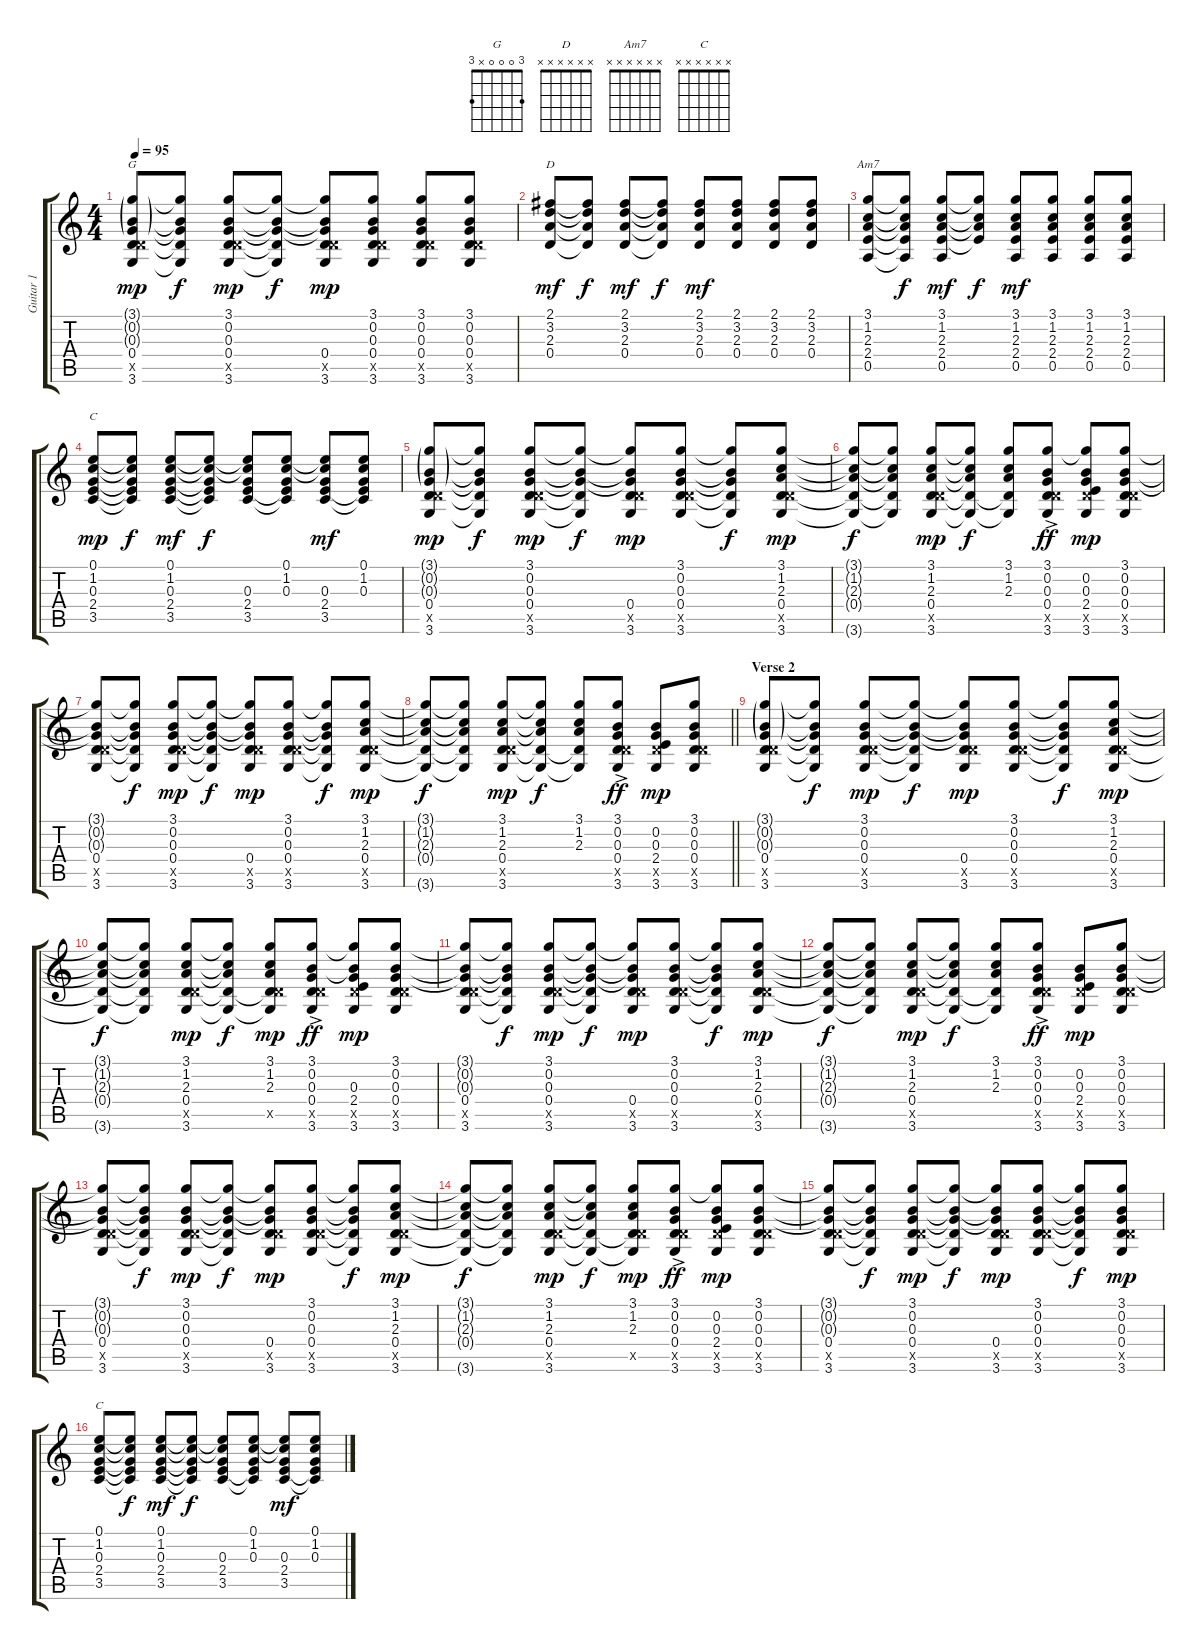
\track ("Guitar 1" "Guitar 1") {instrument electricguitarclean}
\staff {score tabs}
\tuning (E4 B3 G3 D3 A2 E2) {hide}
\chord ("G" 3 0 0 0 x 3)
\chord ("D" x x x x x x)
\chord ("Am7" x x x x x x)
\chord ("C" 0 1 0 2 3 x)
\chord ("C" x x x x x x)
\ts (4 4)
\tempo 95
\clef g2
\ks c
(3.1{g} 0.2{g} 0.3{g} 0.4 5.5{x} 3.6).8{ch "G" dy mp} (3.1{t} 0.2{t} 0.3{t} 0.4{t} 3.6{t}).8{dy f} (3.1 0.2 0.3 0.4 5.5{x} 3.6).8{dy mp} (3.1{t} 0.2{t} 0.3{t} 0.4{t} 3.6{t}).8{dy f} (3.1{t} 0.2{t} 0.3{t} 0.4 5.5{x} 3.6).8{dy mp} (3.1 0.2 0.3 0.4 5.5{x} 3.6).8 (3.1 0.2 0.3 0.4 5.5{x} 3.6).8 (3.1 0.2 0.3 0.4 5.5{x} 3.6).8 |
(2.1 3.2 2.3 0.4).8{ch "D" dy mf} (2.1{t} 3.2{t} 2.3{t} 0.4{t}).8{dy f} (2.1 3.2 2.3 0.4).8{dy mf} (2.1{t} 3.2{t} 2.3{t} 0.4{t}).8{dy f} (2.1 3.2 2.3 0.4).8{dy mf} (2.1 3.2 2.3 0.4).8 (2.1 3.2 2.3 0.4).8 (2.1 3.2 2.3 0.4).8 |
(3.1 1.2 2.3 2.4 0.5).8{ch "Am7"} (3.1{t} 1.2{t} 2.3{t} 2.4{t} 0.5{t}).8{dy f} (3.1 1.2 2.3 2.4 0.5).8{dy mf} (3.1{t} 1.2{t} 2.3{t} 2.4{t}).8{dy f} (3.1 1.2 2.3 2.4 0.5).8{dy mf} (3.1 1.2 2.3 2.4 0.5).8 (3.1 1.2 2.3 2.4 0.5).8 (3.1 1.2 2.3 2.4 0.5).8 |
(0.1 1.2 0.3 2.4 3.5).8{ch "C" dy mp} (0.1{t} 1.2{t} 0.3{t} 2.4{t} 3.5{t}).8{dy f} (0.1 1.2 0.3 2.4 3.5).8{dy mf} (0.1{t} 1.2{t} 0.3{t} 2.4{t} 3.5{t}).8{dy f} (0.1{t} 1.2{t} 0.3 2.4 3.5).8 (0.1 1.2 0.3 2.4{t} 3.5{t}).8 (0.1{t} 1.2{t} 0.3 2.4 3.5).8{dy mf} (0.1 1.2 0.3 2.4{t} 3.5{t}).8 |
(3.1{g} 0.2{g} 0.3{g} 0.4 5.5{x} 3.6).8{dy mp} (3.1{t} 0.2{t} 0.3{t} 0.4{t} 3.6{t}).8{dy f} (3.1 0.2 0.3 0.4 5.5{x} 3.6).8{dy mp} (3.1{t} 0.2{t} 0.3{t} 0.4{t} 3.6{t}).8{dy f} (3.1{t} 0.2{t} 0.3{t} 0.4 5.5{x} 3.6).8{dy mp} (3.1 0.2 0.3 0.4 5.5{x} 3.6).8 (3.1{t} 0.2{t} 0.3{t} 0.4{t} 3.6{t}).8{dy f} (3.1 1.2 2.3 0.4 5.5{x} 3.6).8{dy mp} |
(3.1{t} 1.2{t} 2.3{t} 0.4{t} 3.6{t}).8{dy f} (3.1{t} 1.2{t} 2.3{t} 0.4{t} 3.6{t}).8 (3.1 1.2 2.3 0.4 5.5{x} 3.6).8{dy mp} (3.1{t} 1.2{t} 2.3{t} 0.4{t} 3.6{t}).8{dy f} (3.1 1.2 2.3 0.4{t} 3.6{t}).8 (3.1 0.2 0.3 0.4{ac} 5.5{x} 3.6).8{dy ff} (3.1{t} 0.2 0.3 2.4 5.5{x} 3.6).8{dy mp} (3.1 0.2 0.3 0.4 5.5{x} 3.6).8 |
(3.1{t} 0.2{t} 0.3{t} 0.4 5.5{x} 3.6).8 (3.1{t} 0.2{t} 0.3{t} 0.4{t} 3.6{t}).8{dy f} (3.1 0.2 0.3 0.4 5.5{x} 3.6).8{dy mp} (3.1{t} 0.2{t} 0.3{t} 0.4{t} 3.6{t}).8{dy f} (3.1{t} 0.2{t} 0.3{t} 0.4 5.5{x} 3.6).8{dy mp} (3.1 0.2 0.3 0.4 5.5{x} 3.6).8 (3.1{t} 0.2{t} 0.3{t} 0.4{t} 3.6{t}).8{dy f} (3.1 1.2 2.3 0.4 5.5{x} 3.6).8{dy mp} |
\barLineRight lightlight
(3.1{t} 1.2{t} 2.3{t} 0.4{t} 3.6{t}).8{dy f} (3.1{t} 1.2{t} 2.3{t} 0.4{t} 3.6{t}).8 (3.1 1.2 2.3 0.4 5.5{x} 3.6).8{dy mp} (3.1{t} 1.2{t} 2.3{t} 0.4{t} 3.6{t}).8{dy f} (3.1 1.2 2.3 0.4{t} 3.6{t}).8 (3.1 0.2 0.3 0.4{ac} 5.5{x} 3.6).8{dy ff} (0.2 0.3 2.4 5.5{x} 3.6).8{dy mp} (3.1 0.2 0.3 0.4 5.5{x} 3.6).8 |
\section ("" "Verse 2")
(3.1{g} 0.2{g} 0.3{g} 0.4 5.5{x} 3.6).8 (3.1{t} 0.2{t} 0.3{t} 0.4{t} 3.6{t}).8{dy f} (3.1 0.2 0.3 0.4 5.5{x} 3.6).8{dy mp} (3.1{t} 0.2{t} 0.3{t} 0.4{t} 3.6{t}).8{dy f} (3.1{t} 0.2{t} 0.3{t} 0.4 5.5{x} 3.6).8{dy mp} (3.1 0.2 0.3 0.4 5.5{x} 3.6).8 (3.1{t} 0.2{t} 0.3{t} 0.4{t} 3.6{t}).8{dy f} (3.1 1.2 2.3 0.4 5.5{x} 3.6).8{dy mp} |
(3.1{t} 1.2{t} 2.3{t} 0.4{t} 3.6{t}).8{dy f} (3.1{t} 1.2{t} 2.3{t} 0.4{t} 3.6{t}).8 (3.1 1.2 2.3 0.4 5.5{x} 3.6).8{dy mp} (3.1{t} 1.2{t} 2.3{t} 0.4{t} 3.6{t}).8{dy f} (3.1 1.2 2.3 0.4{t} 5.5{x} 3.6{t}).8{dy mp} (3.1 0.2 0.3 0.4{ac} 5.5{x} 3.6).8{dy ff} (3.1{t} 0.2{t} 0.3 2.4 5.5{x} 3.6).8{dy mp} (3.1 0.2 0.3 0.4 5.5{x} 3.6).8 |
(3.1{t} 0.2{t} 0.3{t} 0.4 5.5{x} 3.6).8 (3.1{t} 0.2{t} 0.3{t} 0.4{t} 3.6{t}).8{dy f} (3.1 0.2 0.3 0.4 5.5{x} 3.6).8{dy mp} (3.1{t} 0.2{t} 0.3{t} 0.4{t} 3.6{t}).8{dy f} (3.1{t} 0.2{t} 0.3{t} 0.4 5.5{x} 3.6).8{dy mp} (3.1 0.2 0.3 0.4 5.5{x} 3.6).8 (3.1{t} 0.2{t} 0.3{t} 0.4{t} 3.6{t}).8{dy f} (3.1 1.2 2.3 0.4 5.5{x} 3.6).8{dy mp} |
(3.1{t} 1.2{t} 2.3{t} 0.4{t} 3.6{t}).8{dy f} (3.1{t} 1.2{t} 2.3{t} 0.4{t} 3.6{t}).8 (3.1 1.2 2.3 0.4 5.5{x} 3.6).8{dy mp} (3.1{t} 1.2{t} 2.3{t} 0.4{t} 3.6{t}).8{dy f} (3.1 1.2 2.3 0.4{t} 3.6{t}).8 (3.1 0.2 0.3 0.4{ac} 5.5{x} 3.6).8{dy ff} (0.2 0.3 2.4 5.5{x} 3.6).8{dy mp} (3.1 0.2 0.3 0.4 5.5{x} 3.6).8 |
(3.1{t} 0.2{t} 0.3{t} 0.4 5.5{x} 3.6).8 (3.1{t} 0.2{t} 0.3{t} 0.4{t} 3.6{t}).8{dy f} (3.1 0.2 0.3 0.4 5.5{x} 3.6).8{dy mp} (3.1{t} 0.2{t} 0.3{t} 0.4{t} 3.6{t}).8{dy f} (3.1{t} 0.2{t} 0.3{t} 0.4 5.5{x} 3.6).8{dy mp} (3.1 0.2 0.3 0.4 5.5{x} 3.6).8 (3.1{t} 0.2{t} 0.3{t} 0.4{t} 3.6{t}).8{dy f} (3.1 1.2 2.3 0.4 5.5{x} 3.6).8{dy mp} |
(3.1{t} 1.2{t} 2.3{t} 0.4{t} 3.6{t}).8{dy f} (3.1{t} 1.2{t} 2.3{t} 0.4{t} 3.6{t}).8 (3.1 1.2 2.3 0.4 5.5{x} 3.6).8{dy mp} (3.1{t} 1.2{t} 2.3{t} 0.4{t} 3.6{t}).8{dy f} (3.1 1.2 2.3 0.4{t} 5.5{x} 3.6{t}).8{dy mp} (3.1 0.2 0.3 0.4{ac} 5.5{x} 3.6).8{dy ff} (3.1{t} 0.2 0.3 2.4 5.5{x} 3.6).8{dy mp} (3.1 0.2 0.3 0.4 5.5{x} 3.6).8 |
(3.1{t} 0.2{t} 0.3{t} 0.4 5.5{x} 3.6).8 (3.1{t} 0.2{t} 0.3{t} 0.4{t} 3.6{t}).8{dy f} (3.1 0.2 0.3 0.4 5.5{x} 3.6).8{dy mp} (3.1{t} 0.2{t} 0.3{t} 0.4{t} 3.6{t}).8{dy f} (3.1{t} 0.2{t} 0.3{t} 0.4 5.5{x} 3.6).8{dy mp} (3.1 0.2 0.3 0.4 5.5{x} 3.6).8 (3.1{t} 0.2{t} 0.3{t} 0.4{t} 3.6{t}).8{dy f} (3.1 0.2 0.3 0.4 5.5{x} 3.6).8{dy mp} |
(0.1 1.2 0.3 2.4 3.5).8{ch "C"} (0.1{t} 1.2{t} 0.3{t} 2.4{t} 3.5{t}).8{dy f} (0.1 1.2 0.3 2.4 3.5).8{dy mf} (0.1{t} 1.2{t} 0.3{t} 2.4{t} 3.5{t}).8{dy f} (0.1{t} 1.2{t} 0.3 2.4 3.5).8 (0.1 1.2 0.3 2.4{t} 3.5{t}).8 (0.1{t} 1.2{t} 0.3 2.4 3.5).8{dy mf} (0.1 1.2 0.3 2.4{t} 3.5{t}).8
